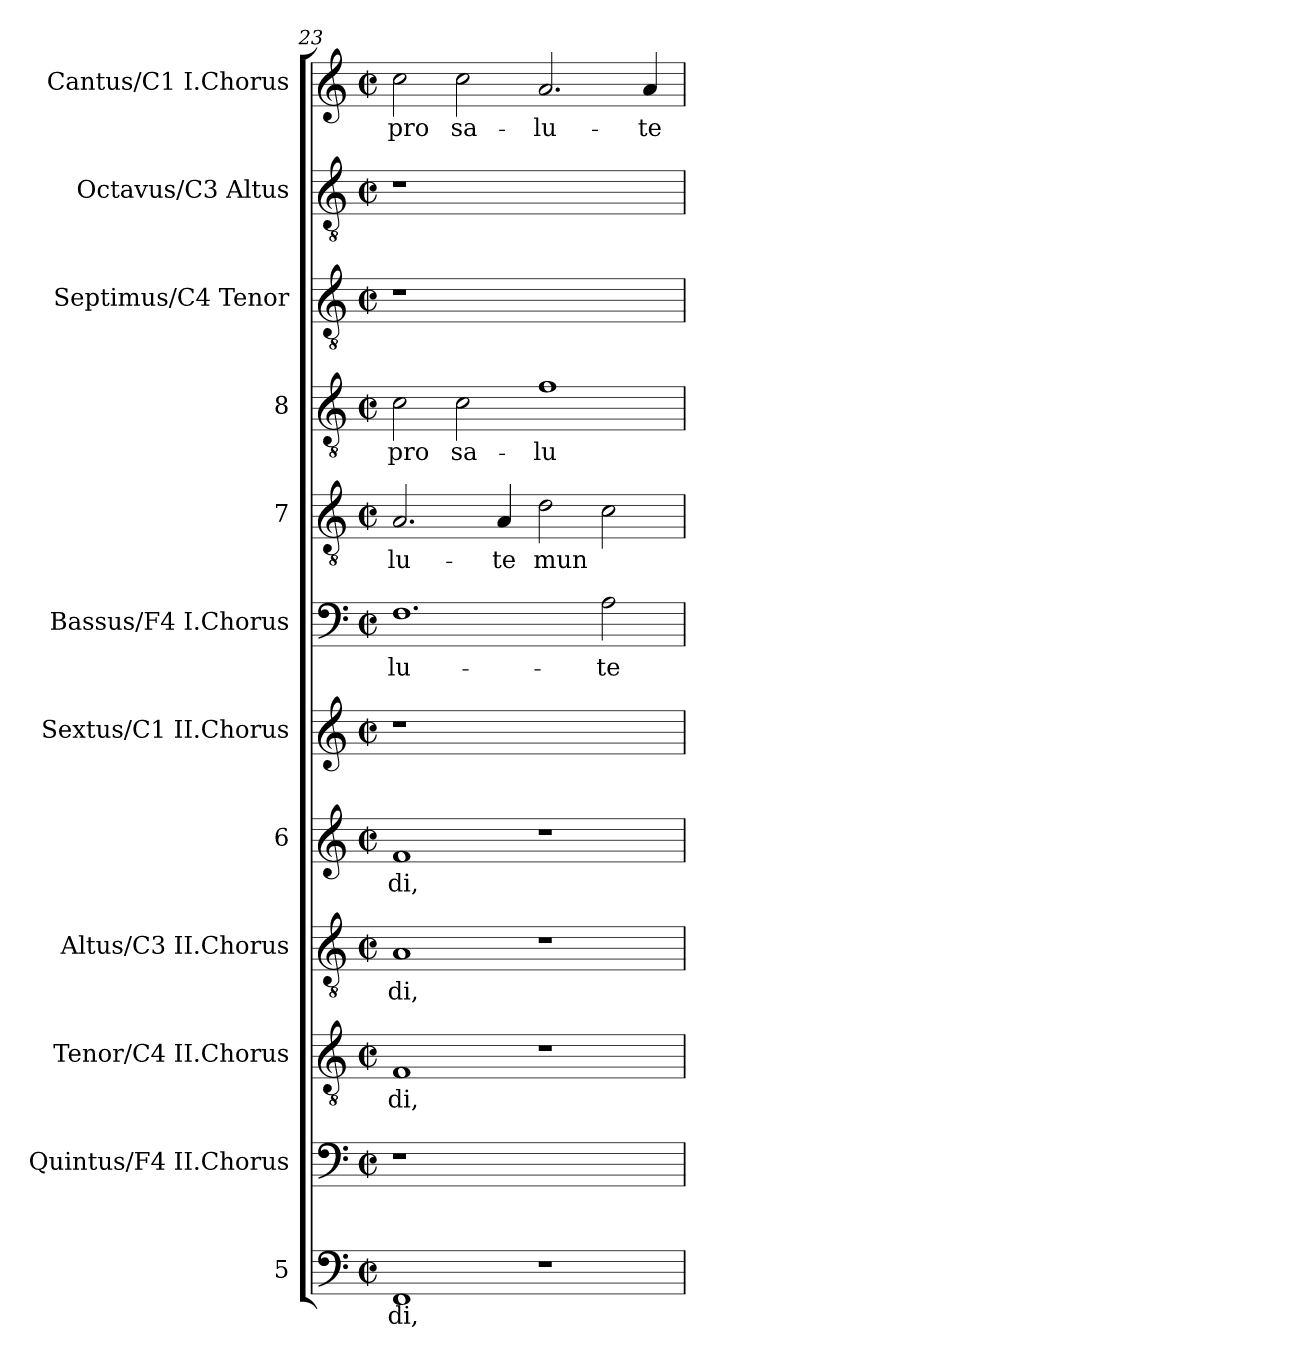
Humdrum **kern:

**kern	**text	**kern	**kern	**text	**kern	**text	**kern	**text	**kern	**kern	**text	**kern	**text	**kern	**text	**kern	**kern	**kern	**text
*part12	*part12	*part11	*part10	*part10	*part9	*part9	*part8	*part8	*part7	*part6	*part6	*part5	*part5	*part4	*part4	*part3	*part2	*part1	*part1
*staff12	*staff12	*staff11	*staff10	*staff10	*staff9	*staff9	*staff8	*staff8	*staff7	*staff6	*staff6	*staff5	*staff5	*staff4	*staff4	*staff3	*staff2	*staff1	*staff1
*I"5	*	*I"Quintus/F4  II.Chorus	*I"Tenor/C4  II.Chorus	*	*I"Altus/C3  II.Chorus	*	*I"6	*	*I"Sextus/C1  II.Chorus	*I"Bassus/F4  I.Chorus	*	*I"7	*	*I"8	*	*I"Septimus/C4  Tenor	*I"Octavus/C3  Altus	*I"Cantus/C1  I.Chorus	*
*	*	*	*I'T	*	*I'A	*	*	*	*	*I'B	*	*	*	*	*	*	*	*I'C	*
*clefF4	*	*clefF4	*clefGv2	*	*clefGv2	*	*clefG2	*	*clefG2	*clefF4	*	*clefGv2	*	*clefGv2	*	*clefGv2	*clefGv2	*clefG2	*
*k[]	*	*k[]	*k[]	*	*k[]	*	*k[]	*	*k[]	*k[]	*	*k[]	*	*k[]	*	*k[]	*k[]	*k[]	*
*C:	*	*C:	*C:	*	*C:	*	*C:	*	*C:	*C:	*	*C:	*	*C:	*	*C:	*C:	*C:	*
*M2/2	*	*M2/2	*M2/2	*	*M2/2	*	*M2/2	*	*M2/2	*M2/2	*	*M2/2	*	*M2/2	*	*M2/2	*M2/2	*M2/2	*
*met(c|)	*	*met(c|)	*met(c|)	*	*met(c|)	*	*met(c|)	*	*met(c|)	*met(c|)	*	*met(c|)	*	*met(c|)	*	*met(c|)	*met(c|)	*met(c|)	*
=23	=23	=23	=23	=23	=23	=23	=23	=23	=23	=23	=23	=23	=23	=23	=23	=23	=23	=23	=23
!	!LO:LY:b:cj	!	!	!LO:LY:b:cj	!	!LO:LY:b:cj	!	!LO:LY:b:cj	!	!	!LO:LY:b:cj	!	!LO:LY:b:cj	!	!LO:LY:b:cj	!	!	!	!LO:LY:b:cj
1FF	-di,	1r	1F	-di,	1A	di,	1f	-di,	1r	1.F	-lu-	2.A/	-lu-	2c\	pro	1r	1r	2cc\	pro
!	!	!	!	!	!	!	!	!	!	!	!	!	!	!	!LO:LY:b:cj	!	!	!	!LO:LY:b:cj
.	.	.	.	.	.	.	.	.	.	.	.	.	.	2c\	sa-	.	.	2cc\	sa-
!	!	!	!	!	!	!	!	!	!	!	!	!	!LO:LY:b:cj	!	!	!	!	!	!
.	.	.	.	.	.	.	.	.	.	.	.	4A/	-te	.	.	.	.	.	.
!	!	!	!	!	!	!	!	!	!	!	!	!	!LO:LY:b:cj	!	!LO:LY:b:cj	!	!	!	!LO:LY:b:cj
1r	.	1ryy	1r	.	1r	.	1r	.	1ryy	.	.	2d\	mun-	1f	-lu-	1ryy	1ryy	2.a/	-lu-
!	!	!	!	!	!	!	!	!	!	!	!LO:LY:b:cj	!	!LO:LY:b:cj	!	!	!	!	!	!
.	.	.	.	.	.	.	.	.	.	2A\	-te	2c\	--	.	.	.	.	.	.
!	!	!	!	!	!	!	!	!	!	!	!	!	!	!	!	!	!	!	!LO:LY:b:cj
.	.	.	.	.	.	.	.	.	.	.	.	.	.	.	.	.	.	4a/	-te
=	=	=	=	=	=	=	=	=	=	=	=	=	=	=	=	=	=	=	=
*-	*-	*-	*-	*-	*-	*-	*-	*-	*-	*-	*-	*-	*-	*-	*-	*-	*-	*-	*-
